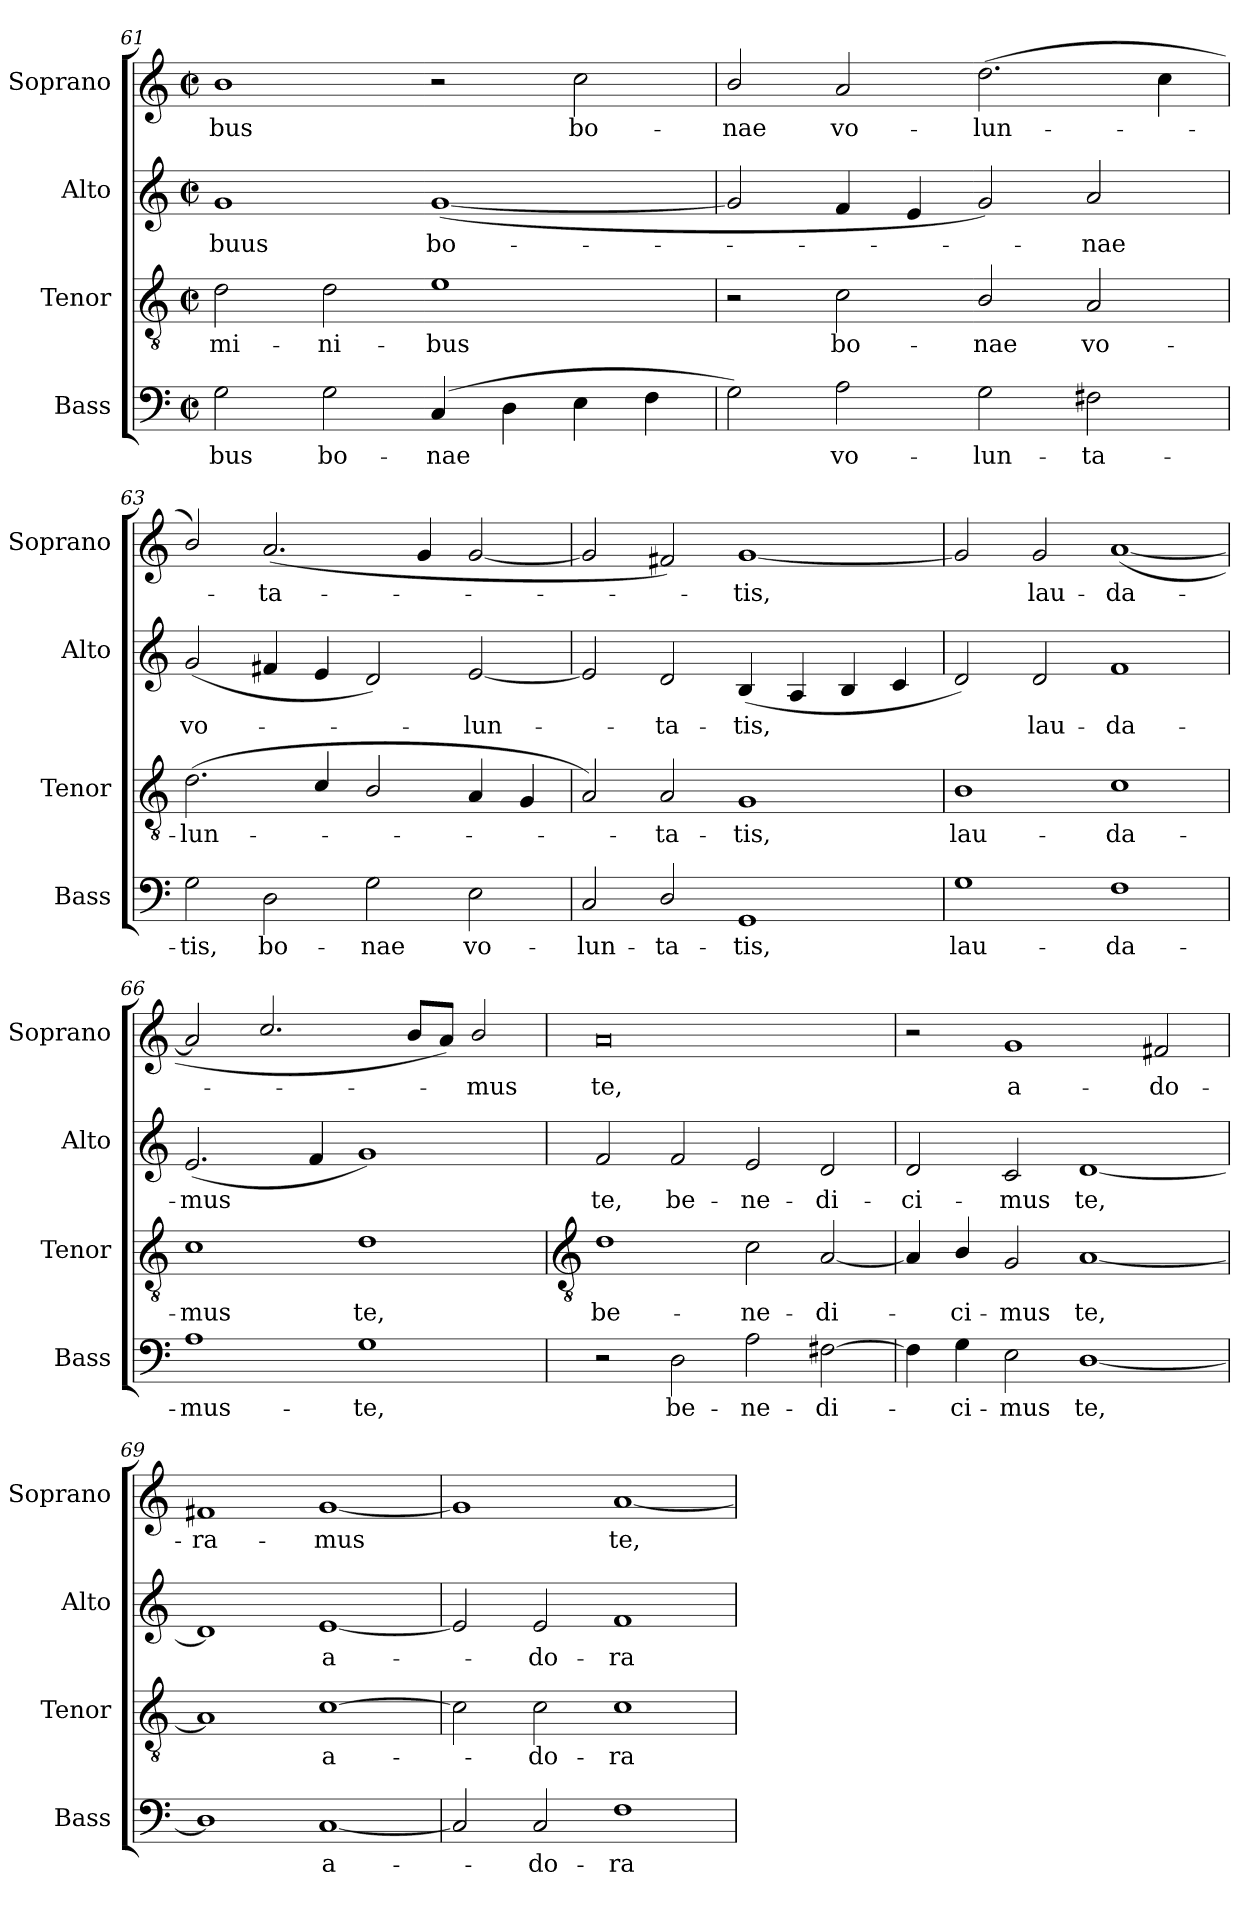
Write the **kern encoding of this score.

**kern	**text	**kern	**text	**kern	**text	**kern	**text
*part4	*part4	*part3	*part3	*part2	*part2	*part1	*part1
*staff4	*staff4	*staff3	*staff3	*staff2	*staff2	*staff1	*staff1
*I"Bass	*	*I"Tenor	*	*I"Alto	*	*I"Soprano	*
*I'Bass	*	*I'Tenor	*	*I'Alto	*	*I'Soprano	*
!!LO:LB:g=z
*clefF4	*	*clefGv2	*	*clefG2	*	*clefG2	*
*k[]	*	*k[]	*	*k[]	*	*k[]	*
*C:	*	*C:	*	*C:	*	*C:	*
*M4/2	*	*M4/2	*	*M4/2	*	*M4/2	*
*met(c|)	*	*met(c|)	*	*met(c|)	*	*met(c|)	*
=61	=61	=61	=61	=61	=61	=61	=61
!	!LO:LY:b	!	!LO:LY:b	!	!LO:LY:b	!	!LO:LY:b
2G	-bus	2d	-mi-	1g	-buus	1b	-bus
!	!LO:LY:b	!	!LO:LY:b	!	!	!	!
2G	bo-	2d	-ni-	.	.	.	.
!	!LO:LY:b	!	!LO:LY:b	!	!LO:LY:b	!	!
(>4C	-nae	1e	-bus	(<[1g	bo-	2r	.
4D	.	.	.	.	.	.	.
!	!	!	!	!	!	!	!LO:LY:b
4E	.	.	.	.	.	2cc	bo-
4F	.	.	.	.	.	.	.
=62	=62	=62	=62	=62	=62	=62	=62
!	!	!	!	!	!	!	!LO:LY:b
2G)	.	2r	.	2g]	.	2b/	-nae
!	!LO:LY:b	!	!LO:LY:b	!	!	!	!LO:LY:b
2A	vo-	2c	bo-	4f	.	2a	vo-
.	.	.	.	4e	.	.	.
!	!LO:LY:b	!	!LO:LY:b	!	!	!	!LO:LY:b
2G	-lun-	2B/	-nae	2g)	.	(>2.dd	-lun-
!	!LO:LY:b	!	!LO:LY:b	!	!LO:LY:b	!	!
2F#X	-ta-	2A	vo-	2a	nae	.	.
.	.	.	.	.	.	4cc	.
=63	=63	=63	=63	=63	=63	=63	=63
!	!LO:LY:b	!	!LO:LY:b	!	!LO:LY:b	!	!
2G	-tis,	(<2.d	-lun-	(<2g	vo-	2b/)	.
!	!LO:LY:b	!	!	!	!	!	!LO:LY:b
2D	bo-	.	.	4f#	.	(<2.a	ta-
.	.	4c/	.	4e	.	.	.
!	!LO:LY:b	!	!	!	!	!	!
2G	-nae	2B/	.	2d)	.	.	.
.	.	.	.	.	.	4g	.
!	!LO:LY:b	!	!	!	!LO:LY:b	!	!
2E	vo-	4A	.	[2e	lun-	[2g	.
.	.	4G	.	.	.	.	.
=64	=64	=64	=64	=64	=64	=64	=64
!	!LO:LY:b	!	!	!	!	!	!
2C	-lun-	2A)	.	2e]	.	2g]	.
!	!LO:LY:b	!	!LO:LY:b	!	!LO:LY:b	!	!
2D/	-ta-	2A	ta-	2d	ta-	2f#)	.
!	!LO:LY:b	!	!LO:LY:b	!	!LO:LY:b	!	!LO:LY:b
1GG	-tis,	1G	-tis,	(<4B	-tis,	[1g	tis,
.	.	.	.	4A	.	.	.
.	.	.	.	4B	.	.	.
.	.	.	.	4c	.	.	.
=65	=65	=65	=65	=65	=65	=65	=65
!	!LO:LY:b	!	!LO:LY:b	!	!	!	!
1G	lau-	1B	lau-	2d)	.	2g]	.
!	!	!	!	!	!LO:LY:b	!	!LO:LY:b
.	.	.	.	2d	lau-	2g	lau-
!	!LO:LY:b	!	!LO:LY:b	!	!LO:LY:b	!	!LO:LY:b
1F	-da-	1c	-da-	1f	-da-	(<[1a	-da-
=66	=66	=66	=66	=66	=66	=66	=66
!	!LO:LY:b	!	!LO:LY:b	!	!LO:LY:b	!	!
1A	-mus-	1c	-mus	(<2.e	-mus	2a]	.
.	.	.	.	.	.	2.cc/	.
.	.	.	.	4f	.	.	.
!	!LO:LY:b	!	!LO:LY:b	!	!	!	!
1G	-te,	1d	te,	1g)	.	.	.
.	.	.	.	.	.	8bL	.
.	.	.	.	.	.	8aJ)	.
!	!	!	!	!	!	!	!LO:LY:b
.	.	.	.	.	.	2b/	mus
!!LO:LB:g=z
=67	=67	=67	=67	=67	=67	=67	=67
*	*	*clefGv2	*	*	*	*	*
!	!	!	!LO:LY:b	!	!LO:LY:b	!	!LO:LY:b
2r	.	1d	be-	2f	te,	0a	te,
!	!LO:LY:b	!	!	!	!LO:LY:b	!	!
2D	be-	.	.	2f	be-	.	.
!	!LO:LY:b	!	!LO:LY:b	!	!LO:LY:b	!	!
2A	-ne-	2c	-ne-	2e	-ne-	.	.
!	!LO:LY:b	!	!LO:LY:b	!	!LO:LY:b	!	!
[2F#X	-di-	[2A	-di-	2d	-di-	.	.
=68	=68	=68	=68	=68	=68	=68	=68
!	!	!	!	!	!LO:LY:b	!	!
4F#]	.	4A]	.	2d	-ci-	2r	.
!	!LO:LY:b	!	!LO:LY:b	!	!	!	!
4G	ci-	4B/	ci-	.	.	.	.
!	!LO:LY:b	!	!LO:LY:b	!	!LO:LY:b	!	!LO:LY:b
2E	-mus	2G	-mus	2c	-mus	1g	a-
!	!LO:LY:b	!	!LO:LY:b	!	!LO:LY:b	!	!
[1D/	te,	[1A	te,	[1d	te,	.	.
!	!	!	!	!	!	!	!LO:LY:b
.	.	.	.	.	.	2f#X	-do-
=69	=69	=69	=69	=69	=69	=69	=69
!	!	!	!	!	!	!	!LO:LY:b
1D]	.	1A]	.	1d]	.	1f#	-ra-
!	!LO:LY:b	!	!LO:LY:b	!	!LO:LY:b	!	!LO:LY:b
[1C	a-	[1c	a-	[1e	a-	[1g	-mus
=70	=70	=70	=70	=70	=70	=70	=70
2C]	.	2c]	.	2e]	.	1g]	.
!	!LO:LY:b	!	!LO:LY:b	!	!LO:LY:b	!	!
2C	do-	2c	do-	2e	do-	.	.
!	!LO:LY:b	!	!LO:LY:b	!	!LO:LY:b	!	!LO:LY:b
1F	-ra-	1c	-ra-	1f	-ra-	[1a	te,
=	=	=	=	=	=	=	=
*-	*-	*-	*-	*-	*-	*-	*-
